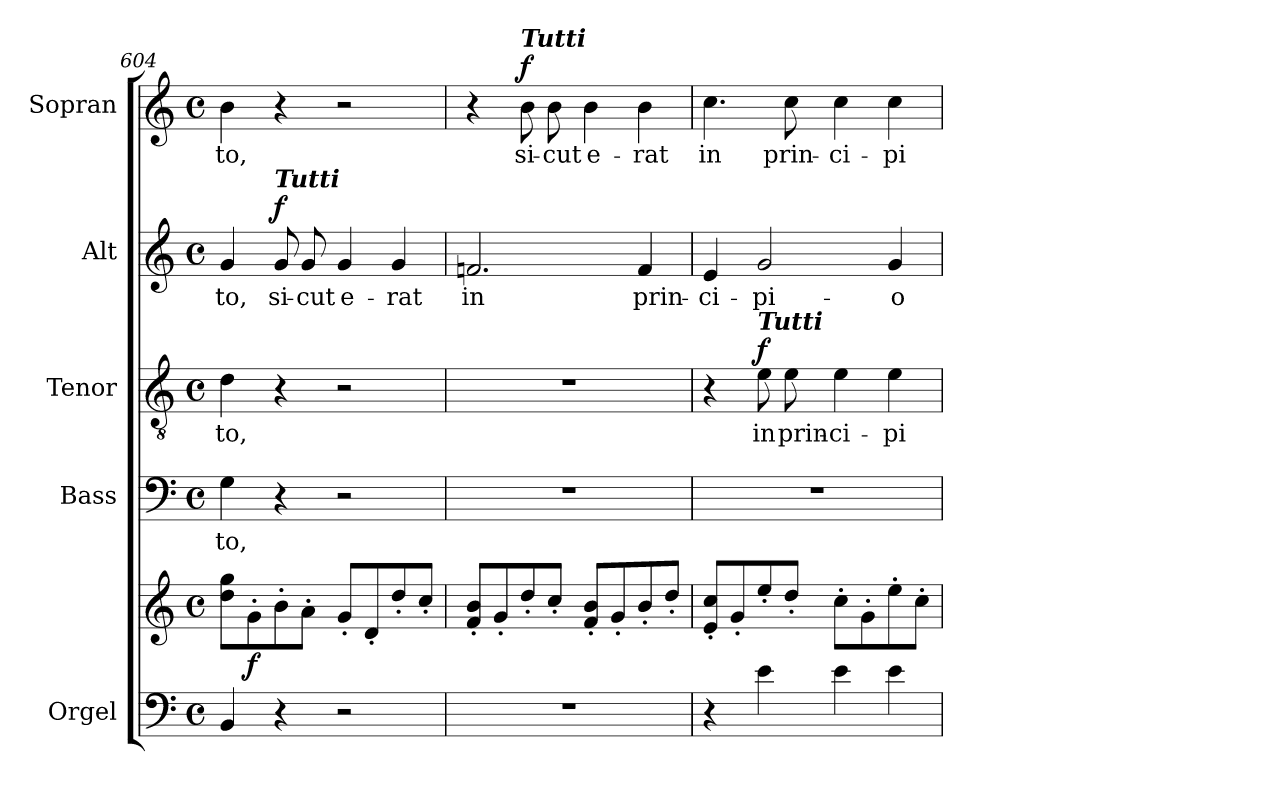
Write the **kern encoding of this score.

**kern	**kern	**dynam	**kern	**text	**kern	**text	**dynam	**kern	**text	**dynam	**kern	**text	**dynam
*part5	*part5	*part5	*part4	*part4	*part3	*part3	*part3	*part2	*part2	*part2	*part1	*part1	*part1
*staff6	*staff5	*staff5/6	*staff4	*staff4	*staff3	*staff3	*staff3	*staff2	*staff2	*staff2	*staff1	*staff1	*staff1
*I"Orgel	*	*	*I"Bass	*	*I"Tenor	*	*	*I"Alt	*	*	*I"Sopran	*	*
*I'Org.	*	*	*I'B.	*	*I'T.	*	*	*I'A.	*	*	*I'S.	*	*
*clefF4	*clefG2	*	*clefF4	*	*clefGv2	*	*	*clefG2	*	*	*clefG2	*	*
*k[]	*k[]	*	*k[]	*	*k[]	*	*	*k[]	*	*	*k[]	*	*
*C:	*C:	*	*C:	*	*C:	*	*	*C:	*	*	*C:	*	*
*M4/4	*M4/4	*	*M4/4	*	*M4/4	*	*	*M4/4	*	*	*M4/4	*	*
*met(c)	*met(c)	*	*met(c)	*	*met(c)	*	*	*met(c)	*	*	*met(c)	*	*
=604	=604	=604	=604	=604	=604	=604	=604	=604	=604	=604	=604	=604	=604
!	!	!	!	!LO:LY:b	!	!LO:LY:b	!	!	!LO:LY:b	!	!	!LO:LY:b	!
4BB/	8dd\ 8gg\L	.	4G\	-to,	4d\	-to,	.	4g/	-to,	.	4b\	-to,	.
!	!	!LO:DY:b	!	!	!	!	!	!	!	!	!	!	!
.	8g'>\	f	.	.	.	.	.	.	.	.	.	.	.
!	!	!	!	!	!	!	!	!LO:TX:a:Bi:t=Tutti	!	!	!	!	!
!	!	!	!	!	!	!	!	!	!LO:LY:b	!LO:DY:a	!	!	!
4r	8b'>\	.	4r	.	4r	.	.	8g/	si-	f	4r	.	.
!	!	!	!	!	!	!	!	!	!LO:LY:b	!	!	!	!
.	8a'>\J	.	.	.	.	.	.	8g/	-cut	.	.	.	.
!	!	!	!	!	!	!	!	!	!LO:LY:b	!	!	!	!
2r	8g'</L	.	2r	.	2r	.	.	4g/	e-	.	2r	.	.
.	8d'</	.	.	.	.	.	.	.	.	.	.	.	.
!	!	!	!	!	!	!	!	!	!LO:LY:b	!	!	!	!
.	8dd'</	.	.	.	.	.	.	4g/	-rat	.	.	.	.
.	8cc'</J	.	.	.	.	.	.	.	.	.	.	.	.
=605	=605	=605	=605	=605	=605	=605	=605	=605	=605	=605	=605	=605	=605
!	!	!	!	!	!	!	!	!	!LO:LY:b	!	!	!	!
1r	8f/'< 8b/'<L	.	1r	.	1r	.	.	2.fn/	in	.	4r	.	.
.	8g'</	.	.	.	.	.	.	.	.	.	.	.	.
!	!	!	!	!	!	!	!	!	!	!	!LO:TX:a:Bi:t=Tutti	!	!
!	!	!	!	!	!	!	!	!	!	!	!	!LO:LY:b	!LO:DY:a
.	8dd'</	.	.	.	.	.	.	.	.	.	8b\	si-	f
!	!	!	!	!	!	!	!	!	!	!	!	!LO:LY:b	!
.	8cc'</J	.	.	.	.	.	.	.	.	.	8b\	-cut	.
!	!	!	!	!	!	!	!	!	!	!	!	!LO:LY:b	!
.	8f/'< 8b/'<L	.	.	.	.	.	.	.	.	.	4b\	e-	.
.	8g'</	.	.	.	.	.	.	.	.	.	.	.	.
!	!	!	!	!	!	!	!	!	!LO:LY:b	!	!	!LO:LY:b	!
.	8b'</	.	.	.	.	.	.	4f/	prin-	.	4b\	-rat	.
.	8dd'</J	.	.	.	.	.	.	.	.	.	.	.	.
=606	=606	=606	=606	=606	=606	=606	=606	=606	=606	=606	=606	=606	=606
!	!	!	!	!	!	!	!	!	!LO:LY:b	!	!	!LO:LY:b	!
4r	8e/'< 8cc/'<L	.	1r	.	4r	.	.	4e/	-ci-	.	4.cc\	in	.
.	8g'</	.	.	.	.	.	.	.	.	.	.	.	.
!	!	!	!	!	!LO:TX:a:Bi:t=Tutti	!	!	!	!	!	!	!	!
!	!	!	!	!	!	!LO:LY:b	!LO:DY:a	!	!LO:LY:b	!	!	!	!
4e\	8ee'</	.	.	.	8e\	in	f	2g/	-pi-	.	.	.	.
!	!	!	!	!	!	!LO:LY:b	!	!	!	!	!	!LO:LY:b	!
.	8dd'</J	.	.	.	8e\	prin-	.	.	.	.	8cc\	prin-	.
!	!	!	!	!	!	!LO:LY:b	!	!	!	!	!	!LO:LY:b	!
4e\	8cc'>\L	.	.	.	4e\	-ci-	.	.	.	.	4cc\	-ci-	.
.	8g'>\	.	.	.	.	.	.	.	.	.	.	.	.
!	!	!	!	!	!	!LO:LY:b	!	!	!LO:LY:b	!	!	!LO:LY:b	!
4e\	8ee'>\	.	.	.	4e\	-pi-	.	4g/	-o	.	4cc\	-pi-	.
.	8cc'>\J	.	.	.	.	.	.	.	.	.	.	.	.
=	=	=	=	=	=	=	=	=	=	=	=	=	=
*-	*-	*-	*-	*-	*-	*-	*-	*-	*-	*-	*-	*-	*-
